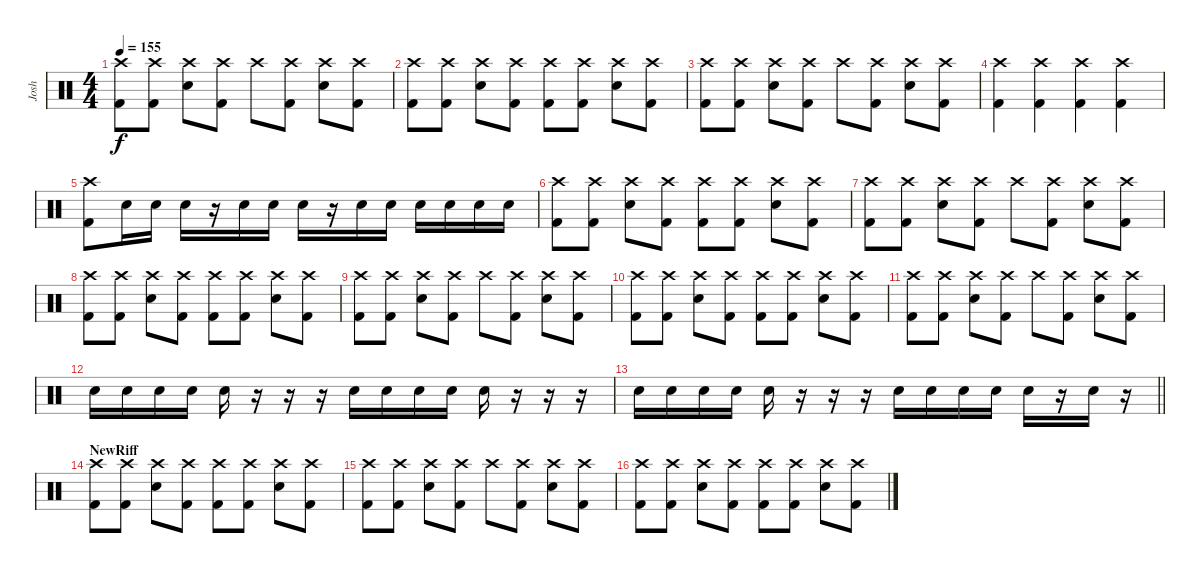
\track ("Josh" "Josh") {instrument percussion}
\staff {score}
\articulation defaults
\ts (4 4)
\tempo 155
\clef neutral
\ks c
("Crash high (hit)" "Kick (hit) 2").8{dy f} ("Crash high (hit)" "Kick (hit) 2").8 ("Crash high (hit)" "Electric Snare (hit)").8 ("Crash high (hit)" "Kick (hit) 2").8 "Crash high (hit)".8 ("Crash high (hit)" "Kick (hit) 2").8 ("Crash high (hit)" "Electric Snare (hit)").8 ("Crash high (hit)" "Kick (hit) 2").8 |
("Crash high (hit)" "Kick (hit) 2").8 ("Crash high (hit)" "Kick (hit) 2").8 ("Crash high (hit)" "Electric Snare (hit)").8 ("Crash high (hit)" "Kick (hit) 2").8 ("Crash high (hit)" "Kick (hit) 2").8 ("Crash high (hit)" "Kick (hit) 2").8 ("Crash high (hit)" "Electric Snare (hit)").8 ("Crash high (hit)" "Kick (hit) 2").8 |
("Crash high (hit)" "Kick (hit) 2").8 ("Crash high (hit)" "Kick (hit) 2").8 ("Crash high (hit)" "Electric Snare (hit)").8 ("Crash high (hit)" "Kick (hit) 2").8 "Crash high (hit)".8 ("Crash high (hit)" "Kick (hit) 2").8 ("Crash high (hit)" "Electric Snare (hit)").8 ("Crash high (hit)" "Kick (hit) 2").8 |
("Crash high (hit)" "Kick (hit) 2").4 ("Crash high (hit)" "Kick (hit) 2").4 ("Crash high (hit)" "Kick (hit) 2").4 ("Crash high (hit)" "Kick (hit) 2").4 |
("Crash high (hit)" "Kick (hit) 2").8 "Electric Snare (hit)".16 "Electric Snare (hit)".16 "Electric Snare (hit)".16 r.16 "Electric Snare (hit)".16 "Electric Snare (hit)".16 "Electric Snare (hit)".16 r.16 "Electric Snare (hit)".16 "Electric Snare (hit)".16 "Electric Snare (hit)".16 "Electric Snare (hit)".16 "Electric Snare (hit)".16 "Electric Snare (hit)".16 |
("Crash high (hit)" "Kick (hit) 2").8 ("Crash high (hit)" "Kick (hit) 2").8 ("Crash high (hit)" "Electric Snare (hit)").8 ("Crash high (hit)" "Kick (hit) 2").8 ("Crash high (hit)" "Kick (hit) 2").8 ("Crash high (hit)" "Kick (hit) 2").8 ("Crash high (hit)" "Electric Snare (hit)").8 ("Crash high (hit)" "Kick (hit) 2").8 |
("Crash high (hit)" "Kick (hit) 2").8 ("Crash high (hit)" "Kick (hit) 2").8 ("Crash high (hit)" "Electric Snare (hit)").8 ("Crash high (hit)" "Kick (hit) 2").8 "Crash high (hit)".8 ("Crash high (hit)" "Kick (hit) 2").8 ("Crash high (hit)" "Electric Snare (hit)").8 ("Crash high (hit)" "Kick (hit) 2").8 |
("Crash high (hit)" "Kick (hit) 2").8 ("Crash high (hit)" "Kick (hit) 2").8 ("Crash high (hit)" "Electric Snare (hit)").8 ("Crash high (hit)" "Kick (hit) 2").8 ("Crash high (hit)" "Kick (hit) 2").8 ("Crash high (hit)" "Kick (hit) 2").8 ("Crash high (hit)" "Electric Snare (hit)").8 ("Crash high (hit)" "Kick (hit) 2").8 |
("Crash high (hit)" "Kick (hit) 2").8 ("Crash high (hit)" "Kick (hit) 2").8 ("Crash high (hit)" "Electric Snare (hit)").8 ("Crash high (hit)" "Kick (hit) 2").8 "Crash high (hit)".8 ("Crash high (hit)" "Kick (hit) 2").8 ("Crash high (hit)" "Electric Snare (hit)").8 ("Crash high (hit)" "Kick (hit) 2").8 |
("Crash high (hit)" "Kick (hit) 2").8 ("Crash high (hit)" "Kick (hit) 2").8 ("Crash high (hit)" "Electric Snare (hit)").8 ("Crash high (hit)" "Kick (hit) 2").8 ("Crash high (hit)" "Kick (hit) 2").8 ("Crash high (hit)" "Kick (hit) 2").8 ("Crash high (hit)" "Electric Snare (hit)").8 ("Crash high (hit)" "Kick (hit) 2").8 |
("Crash high (hit)" "Kick (hit) 2").8 ("Crash high (hit)" "Kick (hit) 2").8 ("Crash high (hit)" "Electric Snare (hit)").8 ("Crash high (hit)" "Kick (hit) 2").8 "Crash high (hit)".8 ("Crash high (hit)" "Kick (hit) 2").8 ("Crash high (hit)" "Electric Snare (hit)").8 ("Crash high (hit)" "Kick (hit) 2").8 |
"Electric Snare (hit)".16 "Electric Snare (hit)".16 "Electric Snare (hit)".16 "Electric Snare (hit)".16 "Electric Snare (hit)".16 r.16 r.16 r.16 "Electric Snare (hit)".16 "Electric Snare (hit)".16 "Electric Snare (hit)".16 "Electric Snare (hit)".16 "Electric Snare (hit)".16 r.16 r.16 r.16 |
\barLineRight lightlight "Electric Snare (hit)".16 "Electric Snare (hit)".16 "Electric Snare (hit)".16 "Electric Snare (hit)".16 "Electric Snare (hit)".16
r.16 r.16 r.16 "Electric Snare (hit)".16 "Electric Snare (hit)".16 "Electric Snare (hit)".16 "Electric Snare (hit)".16 "Electric Snare (hit)".16 r.16 "Electric Snare (hit)".16 r.16 |
\section ("" "NewRiff")
("Crash high (hit)" "Kick (hit) 2").8 ("Crash high (hit)" "Kick (hit) 2").8 ("Crash high (hit)" "Electric Snare (hit)").8 ("Crash high (hit)" "Kick (hit) 2").8 ("Crash high (hit)" "Kick (hit) 2").8 ("Crash high (hit)" "Kick (hit) 2").8 ("Crash high (hit)" "Electric Snare (hit)").8 ("Crash high (hit)" "Kick (hit) 2").8 |
("Crash high (hit)" "Kick (hit) 2").8 ("Crash high (hit)" "Kick (hit) 2").8 ("Crash high (hit)" "Electric Snare (hit)").8 ("Crash high (hit)" "Kick (hit) 2").8 "Crash high (hit)".8 ("Crash high (hit)" "Kick (hit) 2").8 ("Crash high (hit)" "Electric Snare (hit)").8 ("Crash high (hit)" "Kick (hit) 2").8 |
("Crash high (hit)" "Kick (hit) 2").8 ("Crash high (hit)" "Kick (hit) 2").8 ("Crash high (hit)" "Electric Snare (hit)").8 ("Crash high (hit)" "Kick (hit) 2").8 ("Crash high (hit)" "Kick (hit) 2").8 ("Crash high (hit)" "Kick (hit) 2").8 ("Crash high (hit)" "Electric Snare (hit)").8 ("Crash high (hit)" "Kick (hit) 2").8
